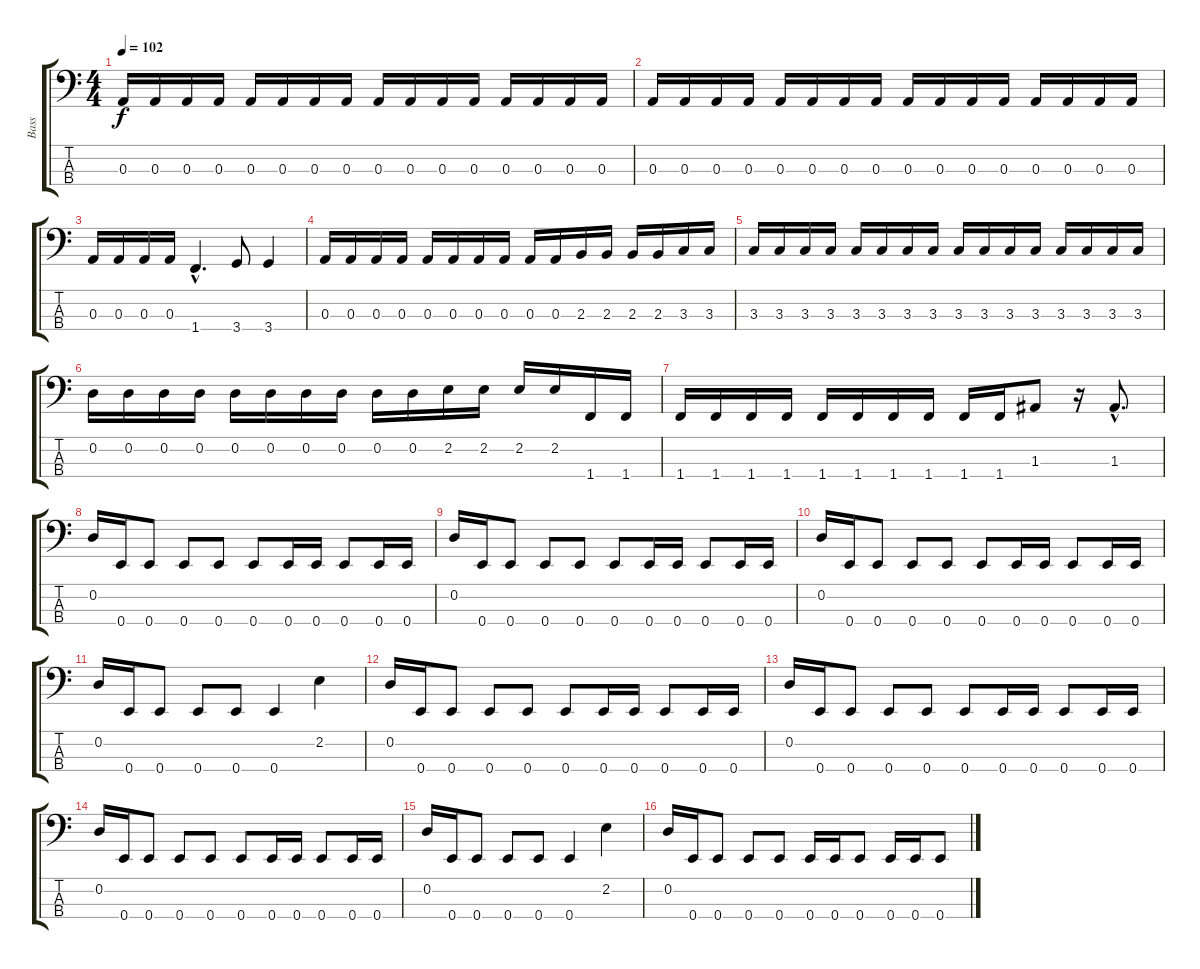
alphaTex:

\track ("Bass" "Bass") {instrument electricbassfinger}
\staff {score tabs}
\tuning (G2 D2 A1 E1) {hide}
\ts (4 4)
\tempo 102
\clef f4
\ks c
0.3.16{dy f} 0.3.16 0.3.16 0.3.16 0.3.16 0.3.16 0.3.16 0.3.16 0.3.16 0.3.16 0.3.16 0.3.16 0.3.16 0.3.16 0.3.16 0.3.16 |
0.3.16 0.3.16 0.3.16 0.3.16 0.3.16 0.3.16 0.3.16 0.3.16 0.3.16 0.3.16 0.3.16 0.3.16 0.3.16 0.3.16 0.3.16 0.3.16 |
0.3.16 0.3.16 0.3.16 0.3.16 1.4{hac}.4{d} 3.4.8 3.4.4 |
0.3.16 0.3.16 0.3.16 0.3.16 0.3.16 0.3.16 0.3.16 0.3.16 0.3.16 0.3.16 2.3.16 2.3.16 2.3.16 2.3.16 3.3.16 3.3.16 |
3.3.16 3.3.16 3.3.16 3.3.16 3.3.16 3.3.16 3.3.16 3.3.16 3.3.16 3.3.16 3.3.16 3.3.16 3.3.16 3.3.16 3.3.16 3.3.16 |
0.2.16 0.2.16 0.2.16 0.2.16 0.2.16 0.2.16 0.2.16 0.2.16 0.2.16 0.2.16 2.2.16 2.2.16 2.2.16 2.2.16 1.4.16 1.4.16 |
1.4.16 1.4.16 1.4.16 1.4.16 1.4.16 1.4.16 1.4.16 1.4.16 1.4.16 1.4.16 1.3.8 r.16 1.3{hac}.8{d} |
0.2.16 0.4.16 0.4.8 0.4.8 0.4.8 0.4.8 0.4.16 0.4.16 0.4.8 0.4.16 0.4.16 |
0.2.16 0.4.16 0.4.8 0.4.8 0.4.8 0.4.8 0.4.16 0.4.16 0.4.8 0.4.16 0.4.16 |
0.2.16 0.4.16 0.4.8 0.4.8 0.4.8 0.4.8 0.4.16 0.4.16 0.4.8 0.4.16 0.4.16 |
0.2.16 0.4.16 0.4.8 0.4.8 0.4.8 0.4.4 2.2.4 |
0.2.16 0.4.16 0.4.8 0.4.8 0.4.8 0.4.8 0.4.16 0.4.16 0.4.8 0.4.16 0.4.16 |
0.2.16 0.4.16 0.4.8 0.4.8 0.4.8 0.4.8 0.4.16 0.4.16 0.4.8 0.4.16 0.4.16 |
0.2.16 0.4.16 0.4.8 0.4.8 0.4.8 0.4.8 0.4.16 0.4.16 0.4.8 0.4.16 0.4.16 |
0.2.16 0.4.16 0.4.8 0.4.8 0.4.8 0.4.4 2.2.4 |
0.2.16 0.4.16 0.4.8 0.4.8 0.4.8 0.4.16 0.4.16 0.4.8 0.4.16 0.4.16 0.4.8
